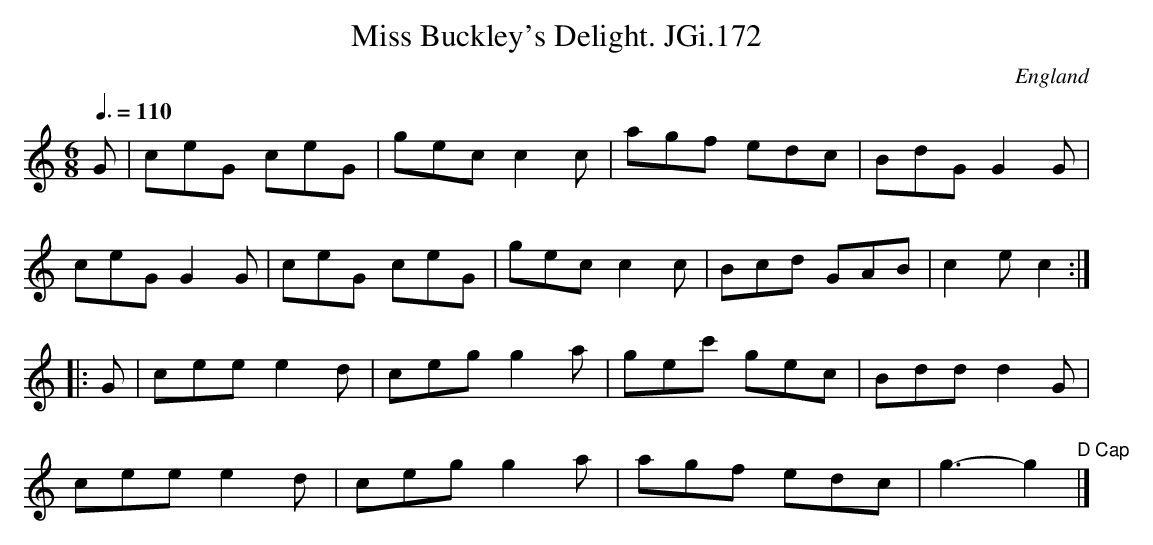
X:1
T:Miss Buckley's Delight. JGi.172
M:6/8
L:1/8
Q:3/8=110
O:England
K:C major
G|ceG ceG|gecc2c|agf edc|BdGG2G|
ceGG2G|ceG ceG|gecc2c|Bcd GAB|c2ec2:|
|:G|ceee2d|cegg2a|gec' gec|Bddd2G|
ceee2d|cegg2a|agf edc|g3-g2"D Cap"|]
